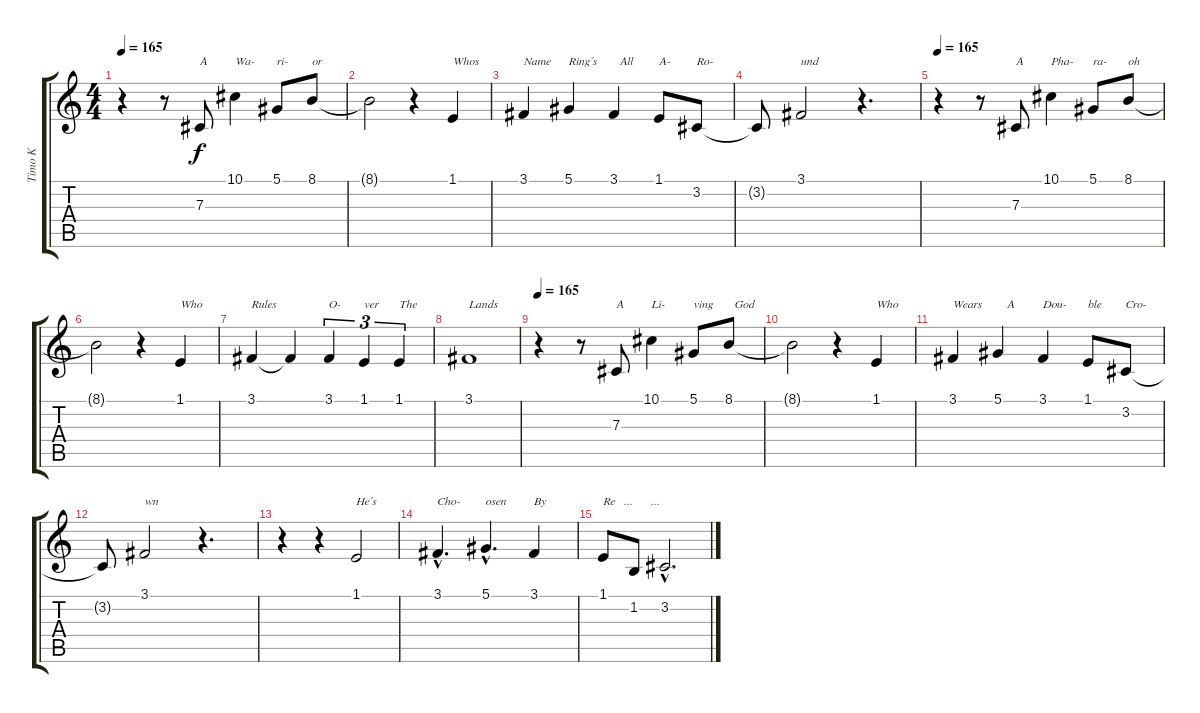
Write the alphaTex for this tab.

\track ("Timo K" "Timo K") {instrument lead2sawtooth}
\staff {score tabs}
\tuning (Eb4 Bb3 Gb3 Db3 Ab2 Eb2) {hide}
\ts (4 4)
\tempo 165
\clef g2
\ks c
r.4{dy f} r.8 7.3.8{txt "A "} 10.1.4{txt "Wa-"} 5.1.8{txt "ri-"} 8.1.8{txt "or"} |
8.1{t}.2 r.4 1.1.4{txt "Whos"} |
3.1.4{txt "Name"} 5.1.4{txt "Ring´s"} 3.1.4{txt "  All"} 1.1.8{txt "A-"} 3.2.8{txt "Ro-"} |
3.2{t}.8 3.1.2{txt "und"} r.4{d} |
\tempo 165
r.4 r.8 7.3.8{txt "A "} 10.1.4{txt "Pha-"} 5.1.8{txt "ra-"} 8.1.8{txt "oh"} |
8.1{t}.2 r.4 1.1.4{txt "Who"} |
3.1.4{txt "Rules"} 3.1{t}.4 3.1.4{tu (3 2) txt "O-"} 1.1.4{tu (3 2) txt "ver"} 1.1.4{tu (3 2) txt "The"} |
3.1.1{txt "Lands"} |
\tempo 165
r.4 r.8 7.3.8{txt "A "} 10.1.4{txt "Li-"} 5.1.8{txt "ving"} 8.1.8{txt "  God"} |
8.1{t}.2 r.4 1.1.4{txt "Who"} |
3.1.4{txt "Wears"} 5.1.4{txt "   A"} 3.1.4{txt "Dou-"} 1.1.8{txt "ble"} 3.2.8{txt "Cro-"} |
3.2{t}.8 3.1.2{txt "wn"} r.4{d} |
r.4 r.4 1.1.2{txt "He´s"} |
3.1{hac}.4{d txt "Cho-"} 5.1{hac}.4{d txt "osen"} 3.1.4{txt "By"} |
1.1.8{txt "Re   ...      ..."} 1.2.8 3.2{hac}.2{d}
